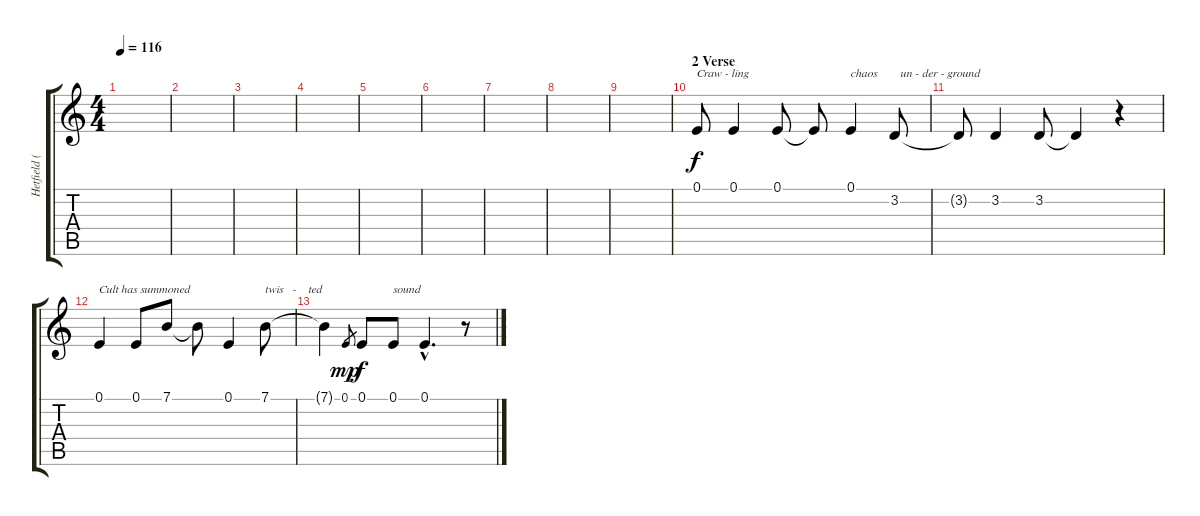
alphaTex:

\track ("Hetfield (Voice)" "Hetfield (") {instrument cello}
\staff {score tabs}
\tuning (E4 B3 G3 D3 A2 D2) {hide}
\ts (4 4)
\tempo 116
\clef g2
\ks c
|
|
|
|
|
|
|
|
|
\section ("" "2 Verse")
0.1.8{txt "Craw - ling "} 0.1.4 0.1.8 0.1{t}.8 0.1.4{txt "chaos"} 3.2.8{txt "  un - der - ground"} |
3.2{t}.8 3.2.4 3.2.8 3.2{t}.4 r.4 |
0.1.4{txt "Cult has summoned"} 0.1.8 7.1.8 7.1{t}.8 0.1.4 7.1.8{txt "twis   -    ted "} |
7.1{t}.4 0.1.8{gr dy mp} 0.1.8{dy f} 0.1.8{txt "sound"} 0.1{hac}.4{d} r.8
